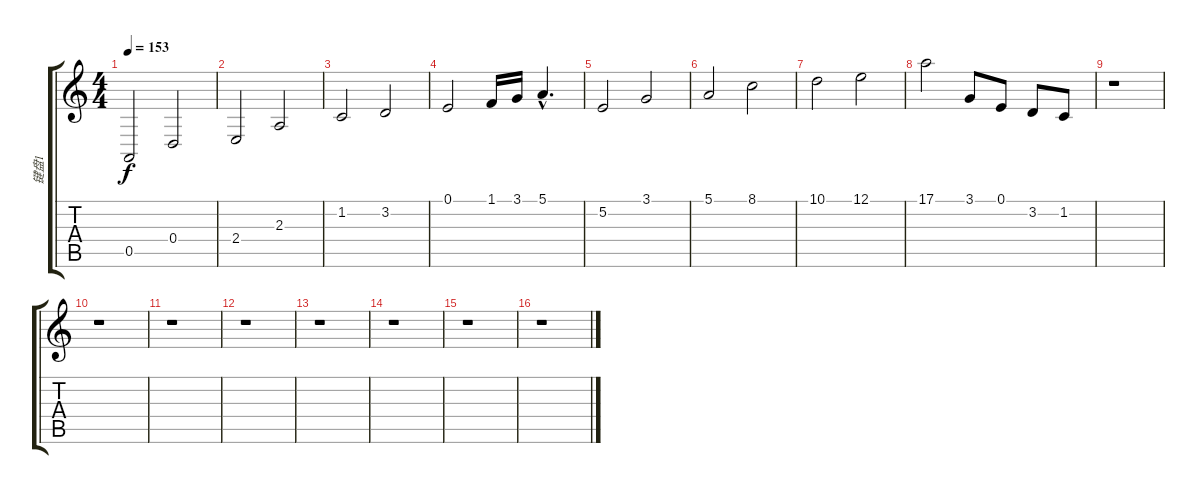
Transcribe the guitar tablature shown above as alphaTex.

\track ("键盘1" "键盘1") {instrument stringensemble2}
\staff {score tabs}
\tuning (E4 B3 G3 D3 A2 E2) {hide}
\ts (4 4)
\tempo 153
\clef g2
\ks c
0.5.2{dy f instrument stringensemble2} 0.4.2 |
2.4.2 2.3.2 |
1.2.2 3.2.2 |
0.1.2 1.1.16 3.1.16 5.1{hac}.4{d} |
5.2.2 3.1.2 |
5.1.2 8.1.2 |
10.1.2 12.1.2 |
17.1.2 3.1.8 0.1.8 3.2.8 1.2.8 |
r.1 |
r.1 |
r.1 |
r.1 |
r.1 |
r.1 |
r.1 |
r.1
